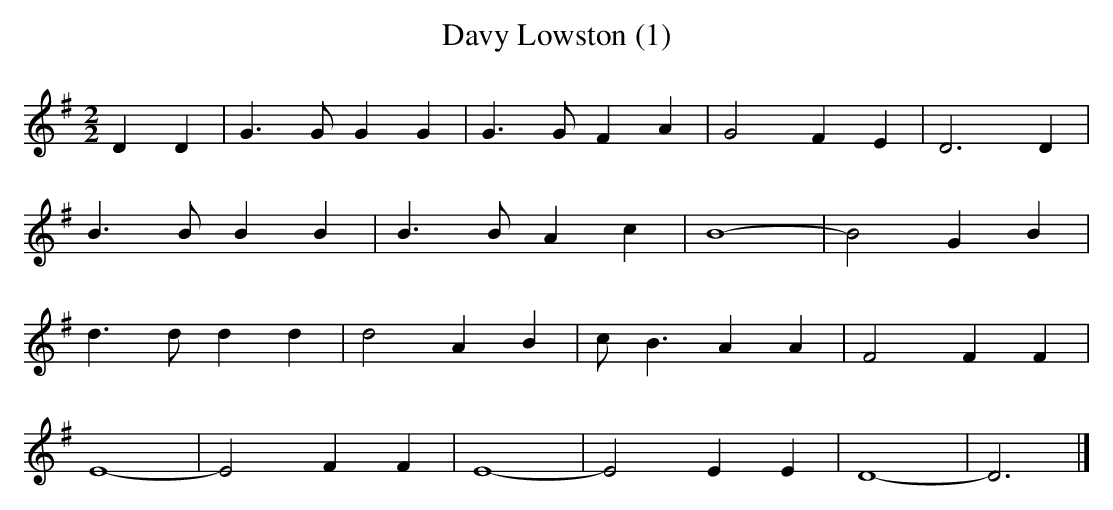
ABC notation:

X:1
T:Davy Lowston (1)
M:2/2
L:1/8
K:G
D2D2|G3G G2G2|G3G F2A2|G4F2E2|D6D2|
B3B B2B2|B3B A2c2| B8-|B4G2B2|
d3d d2d2|d4A2B2|c B3A2A2|F4F2F2|
E8-|E4F2F2|E8-|E4E2E2|D8-|D6|]
